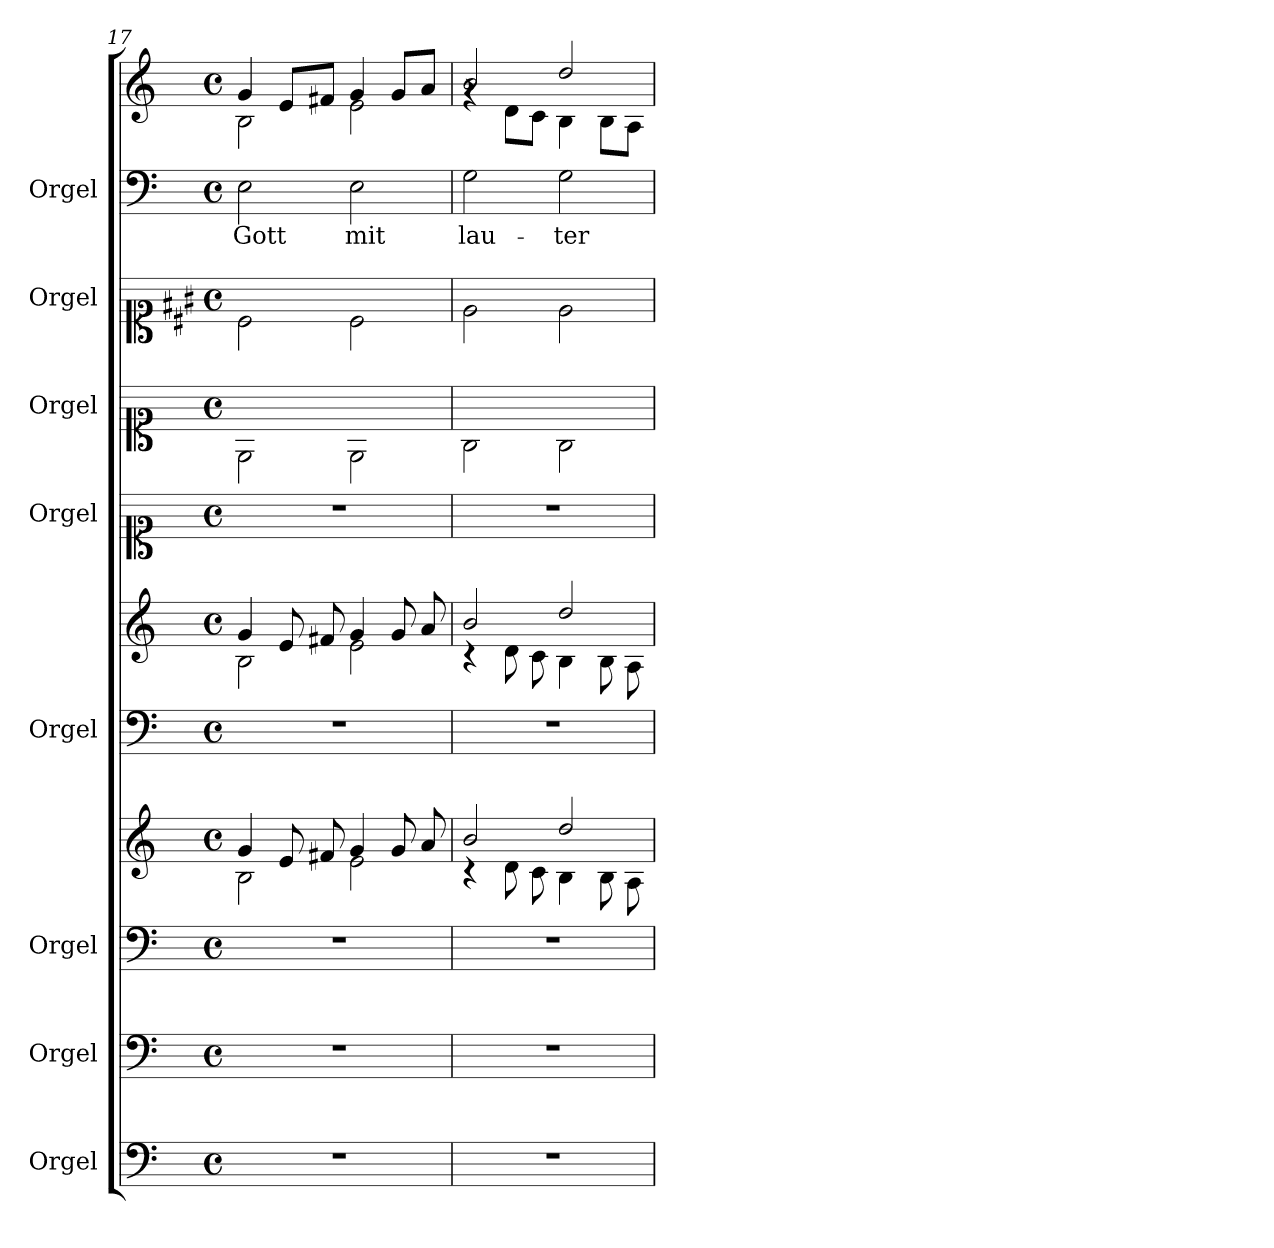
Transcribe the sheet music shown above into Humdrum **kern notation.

**kern	**kern	**kern	**kern	**kern	**kern	**kern	**kern	**kern	**kern	**text	**kern
*part8	*part7	*part6	*part6	*part5	*part5	*part4	*part3	*part2	*part1	*part1	*part1
*staff11	*staff10	*staff9	*staff8	*staff7	*staff6	*staff5	*staff4	*staff3	*staff2	*staff2	*staff1
*I"Orgel	*I"Orgel	*I"Orgel	*	*I"Orgel	*	*I"Orgel	*I"Orgel	*I"Orgel	*I"Orgel	*	*
*clefF4	*clefF4	*clefF4	*clefG2	*clefF4	*clefG2	*clefC1	*clefC1	*clefC1	*clefF4	*	*clefG2
*	*	*	*	*	*	*	*	*ITrd5c9	*	*	*
*k[]	*k[]	*k[]	*k[]	*k[]	*k[]	*k[]	*k[]	*k[]	*k[]	*	*k[]
*M4/4	*M4/4	*M4/4	*M4/4	*M4/4	*M4/4	*M4/4	*M4/4	*M4/4	*M4/4	*	*M4/4
*met(c)	*met(c)	*met(c)	*met(c)	*met(c)	*met(c)	*met(c)	*met(c)	*met(c)	*met(c)	*	*met(c)
=17	=17	=17	=17	=17	=17	=17	=17	=17	=17	=17	=17
*	*	*	*^	*	*^	*	*	*	*	*	*
!	!	!	!	!	!	!	!	!	!	!	!	!LO:LY:b	!
*	*	*	*	*	*	*	*	*	*	*	*	*	*^
1r	1r	1r	4g/	2B\	1r	4g/	2B\	1r	2E\	2E\	2E\	Gott	4g/	2B\
.	.	.	8e/	.	.	8e/	.	.	.	.	.	.	8e/L	.
.	.	.	8f#X/	.	.	8f#X/	.	.	.	.	.	.	8f#X/J	.
!	!	!	!	!	!	!	!	!	!	!	!	!LO:LY:b	!	!
.	.	.	4g/	2e\	.	4g/	2e\	.	2E\	2E\	2E\	mit	4g/	2e\
.	.	.	8g/	.	.	8g/	.	.	.	.	.	.	8g/L	.
.	.	.	8a/	.	.	8a/	.	.	.	.	.	.	8a/J	.
!!LO:LB:g=z	!!
=18	=18	=18	=18	=18	=18	=18	=18	=18	=18	=18	=18	=18	=18	=18
!	!	!	!	!	!	!	!	!	!	!	!	!LO:LY:b	!	!
1r	1r	1r	2b/	4r	1r	2b/	4r	1r	2G\	2G\	2G\	lau-	2b/	4rg
.	.	.	.	8d\	.	.	8d\	.	.	.	.	.	.	8d\L
.	.	.	.	8c\	.	.	8c\	.	.	.	.	.	.	8c\J
!	!	!	!	!	!	!	!	!	!	!	!	!LO:LY:b	!	!
.	.	.	2dd/	4B\	.	2dd/	4B\	.	2G\	2G\	2G\	-ter	2dd/	4B\
.	.	.	.	8B\	.	.	8B\	.	.	.	.	.	.	8B\L
.	.	.	.	8A\	.	.	8A\	.	.	.	.	.	.	8A\J
*	*	*	*v	*v	*	*v	*v	*	*	*	*	*	*v	*v
=	=	=	=	=	=	=	=	=	=	=	=
*-	*-	*-	*-	*-	*-	*-	*-	*-	*-	*-	*-
